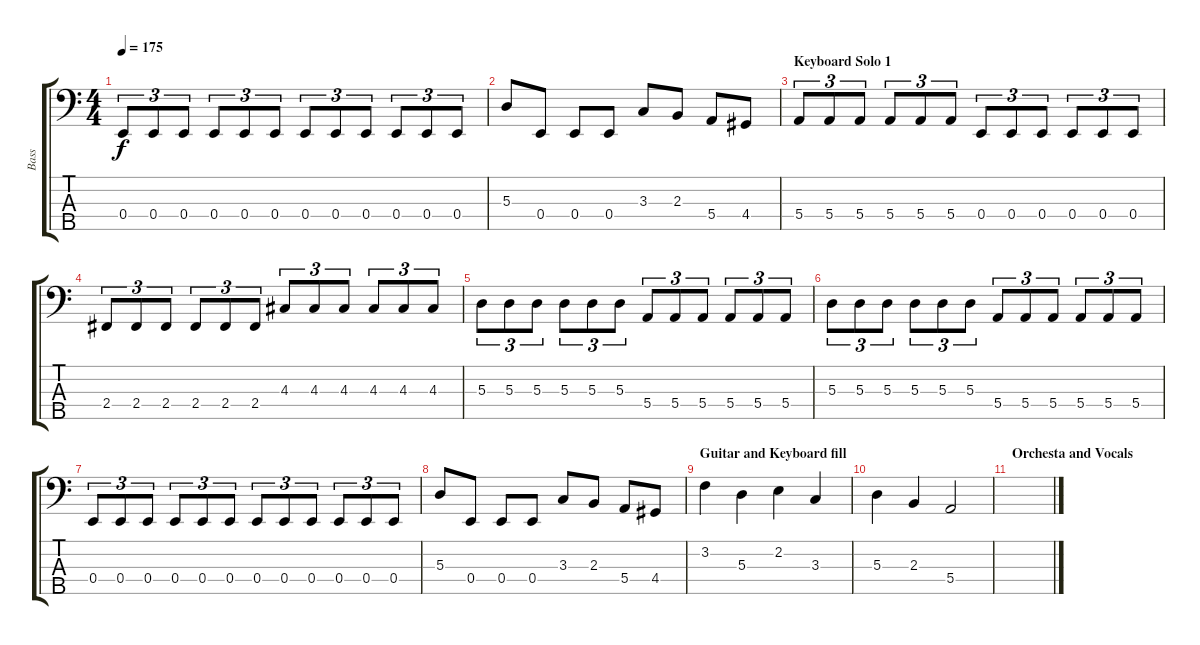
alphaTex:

\track ("Bass" "Bass") {instrument electricbassfinger}
\staff {score tabs}
\tuning (G2 D2 A1 E1 B0) {hide}
\ts (4 4)
\tempo 175
\clef f4
\ks c
0.4.8{tu (3 2) dy f} 0.4.8{tu (3 2)} 0.4.8{tu (3 2)} 0.4.8{tu (3 2)} 0.4.8{tu (3 2)} 0.4.8{tu (3 2)} 0.4.8{tu (3 2)} 0.4.8{tu (3 2)} 0.4.8{tu (3 2)} 0.4.8{tu (3 2)} 0.4.8{tu (3 2)} 0.4.8{tu (3 2)} |
5.3.8 0.4.8 0.4.8 0.4.8 3.3.8 2.3.8 5.4.8 4.4.8 |
\section ("" "Keyboard Solo 1")
5.4.8{tu (3 2)} 5.4.8{tu (3 2)} 5.4.8{tu (3 2)} 5.4.8{tu (3 2)} 5.4.8{tu (3 2)} 5.4.8{tu (3 2)} 0.4.8{tu (3 2)} 0.4.8{tu (3 2)} 0.4.8{tu (3 2)} 0.4.8{tu (3 2)} 0.4.8{tu (3 2)} 0.4.8{tu (3 2)} |
2.4.8{tu (3 2)} 2.4.8{tu (3 2)} 2.4.8{tu (3 2)} 2.4.8{tu (3 2)} 2.4.8{tu (3 2)} 2.4.8{tu (3 2)} 4.3.8{tu (3 2)} 4.3.8{tu (3 2)} 4.3.8{tu (3 2)} 4.3.8{tu (3 2)} 4.3.8{tu (3 2)} 4.3.8{tu (3 2)} |
5.3.8{tu (3 2)} 5.3.8{tu (3 2)} 5.3.8{tu (3 2)} 5.3.8{tu (3 2)} 5.3.8{tu (3 2)} 5.3.8{tu (3 2)} 5.4.8{tu (3 2)} 5.4.8{tu (3 2)} 5.4.8{tu (3 2)} 5.4.8{tu (3 2)} 5.4.8{tu (3 2)} 5.4.8{tu (3 2)} |
5.3.8{tu (3 2)} 5.3.8{tu (3 2)} 5.3.8{tu (3 2)} 5.3.8{tu (3 2)} 5.3.8{tu (3 2)} 5.3.8{tu (3 2)} 5.4.8{tu (3 2)} 5.4.8{tu (3 2)} 5.4.8{tu (3 2)} 5.4.8{tu (3 2)} 5.4.8{tu (3 2)} 5.4.8{tu (3 2)} |
0.4.8{tu (3 2)} 0.4.8{tu (3 2)} 0.4.8{tu (3 2)} 0.4.8{tu (3 2)} 0.4.8{tu (3 2)} 0.4.8{tu (3 2)} 0.4.8{tu (3 2)} 0.4.8{tu (3 2)} 0.4.8{tu (3 2)} 0.4.8{tu (3 2)} 0.4.8{tu (3 2)} 0.4.8{tu (3 2)} |
5.3.8 0.4.8 0.4.8 0.4.8 3.3.8 2.3.8 5.4.8 4.4.8 |
\section ("" "Guitar and Keyboard fill")
3.2.4 5.3.4 2.2.4 3.3.4 |
5.3.4 2.3.4 5.4.2 |
\section ("" "Orchesta and Vocals")
